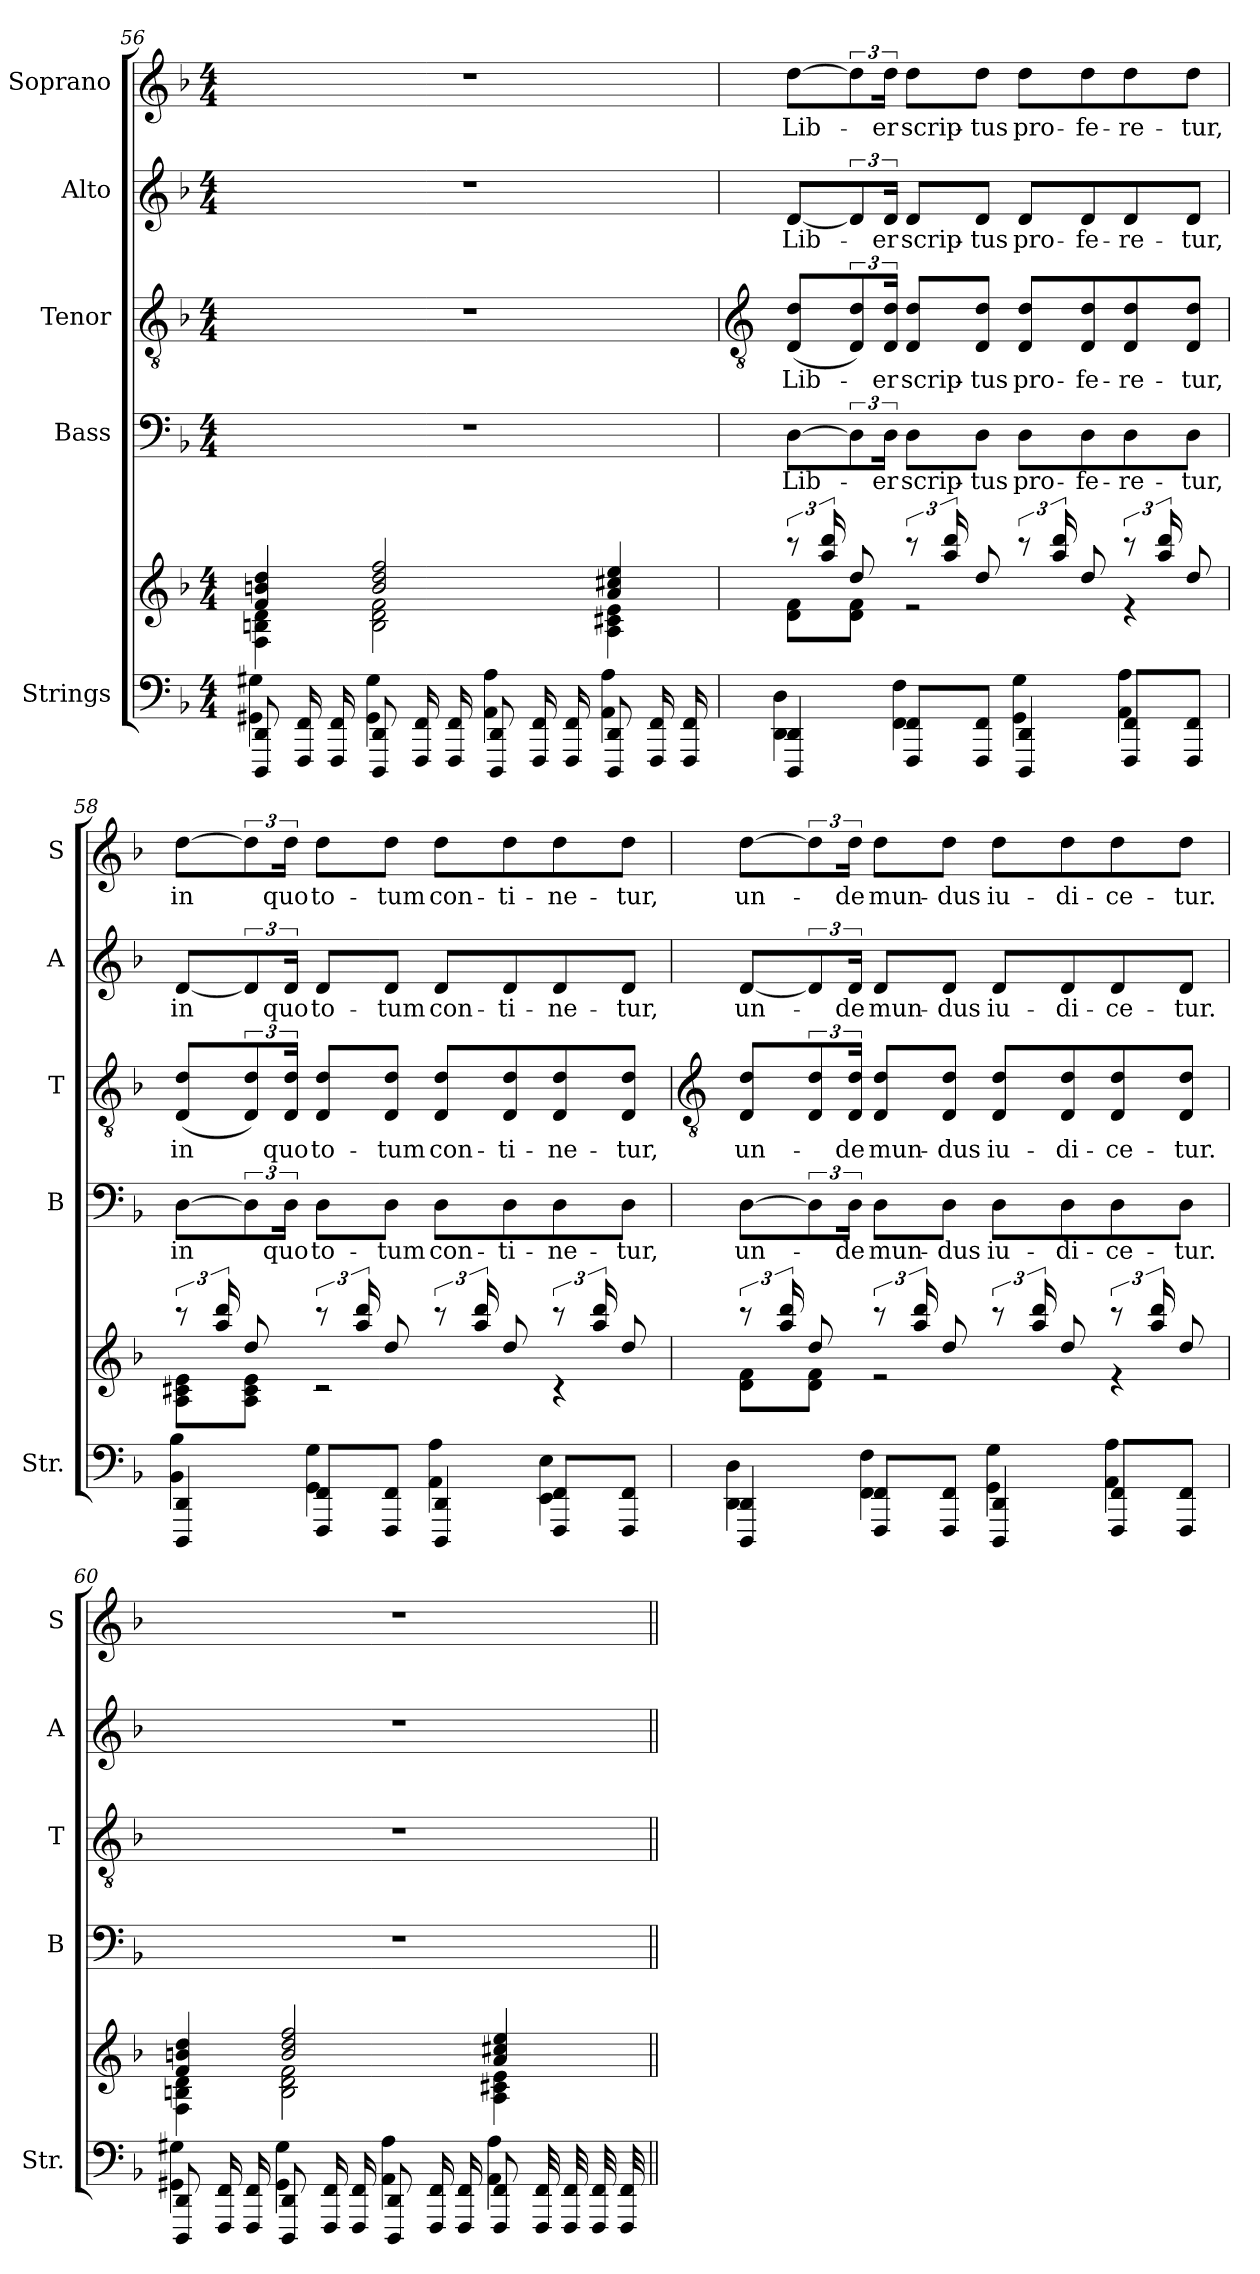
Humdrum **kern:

**kern	**kern	**kern	**text	**kern	**text	**kern	**text	**kern	**text
*part5	*part5	*part4	*part4	*part3	*part3	*part2	*part2	*part1	*part1
*staff6	*staff5	*staff4	*staff4	*staff3	*staff3	*staff2	*staff2	*staff1	*staff1
*I"Strings	*	*I"Bass	*	*I"Tenor	*	*I"Alto	*	*I"Soprano	*
*I'Str.	*	*I'B	*	*I'T	*	*I'A	*	*I'S	*
*clefF4	*clefG2	*clefF4	*	*clefGv2	*	*clefG2	*	*clefG2	*
*k[b-]	*k[b-]	*k[b-]	*	*k[b-]	*	*k[b-]	*	*k[b-]	*
*F:	*F:	*F:	*	*F:	*	*F:	*	*F:	*
*M4/4	*M4/4	*M4/4	*	*M4/4	*	*M4/4	*	*M4/4	*
=56	=56	=56	=56	=56	=56	=56	=56	=56	=56
*^	*^	*	*	*	*	*	*	*	*
8DDD/ 8DD/L	4GG#X\ 4G#X\	4f/ 4bn/ 4dd/	4F\ 4Bn\ 4d\	1r	.	1r	.	1r	.	1r	.
16FFF/ 16FF/L	.	.	.	.	.	.	.	.	.	.	.
16FFF/ 16FF/	.	.	.	.	.	.	.	.	.	.	.
8DDD/ 8DD/	4GG#\ 4G#\	2b/ 2dd/ 2ff/	2B\ 2d\ 2f\	.	.	.	.	.	.	.	.
16FFF/ 16FF/L	.	.	.	.	.	.	.	.	.	.	.
16FFF/ 16FF/JJ	.	.	.	.	.	.	.	.	.	.	.
8DDD/ 8DD/L	4AA\ 4A\	.	.	.	.	.	.	.	.	.	.
16FFF/ 16FF/L	.	.	.	.	.	.	.	.	.	.	.
16FFF/ 16FF/	.	.	.	.	.	.	.	.	.	.	.
8DDD/ 8DD/	4AA\ 4A\	4a/ 4cc#X/ 4ee/	4A\ 4c#X\ 4e\	.	.	.	.	.	.	.	.
16FFF/ 16FF/L	.	.	.	.	.	.	.	.	.	.	.
16FFF/ 16FF/JJ	.	.	.	.	.	.	.	.	.	.	.
!!LO:LB:g=z
=57	=57	=57	=57	=57	=57	=57	=57	=57	=57	=57	=57
*	*	*	*	*	*	*clefGv2	*	*	*	*	*
!	!	!	!	!	!LO:LY:b	!	!LO:LY:b	!	!LO:LY:b	!	!LO:LY:b
4DDD/ 4DD/	4DD\ 4D\	12r	8d\ 8f\L	[8DL	Lib-	(<8D 8dL	Lib-	[8dL	Lib-	[8ddL	Lib-
.	.	24aa/ 24ddd/LL	.	.	.	.	.	.	.	.	.
.	.	8dd/J	8d\ 8f\J	12D]	.	12D 12d)	.	12d]	.	12dd]	.
!	!	!	!	!	!LO:LY:b	!	!LO:LY:b	!	!LO:LY:b	!	!LO:LY:b
.	.	.	.	24DJ	-er	24D 24dJ	-er	24dJ	-er	24ddJ	-er
!	!	!	!	!	!LO:LY:b	!	!LO:LY:b	!	!LO:LY:b	!	!LO:LY:b
8FFF/ 8FF/L	4FF\ 4F\	12r	2r	8DL	scrip-	8D 8dL	scrip-	8dL	scrip-	8ddL	scrip-
.	.	24aa/ 24ddd/LL	.	.	.	.	.	.	.	.	.
!	!	!	!	!	!LO:LY:b	!	!LO:LY:b	!	!LO:LY:b	!	!LO:LY:b
8FFF/ 8FF/J	.	8dd/J	.	8DJ	-tus	8D 8dJ	-tus	8dJ	-tus	8ddJ	-tus
!	!	!	!	!	!LO:LY:b	!	!LO:LY:b	!	!LO:LY:b	!	!LO:LY:b
4DDD/ 4DD/	4GG\ 4G\	12r	.	8DL	pro-	8D 8dL	pro-	8dL	pro-	8ddL	pro-
.	.	24aa/ 24ddd/LL	.	.	.	.	.	.	.	.	.
!	!	!	!	!	!LO:LY:b	!	!LO:LY:b	!	!LO:LY:b	!	!LO:LY:b
.	.	8dd/J	.	8D	-fe-	8D 8d	-fe-	8d	-fe-	8dd	-fe-
!	!	!	!	!	!LO:LY:b	!	!LO:LY:b	!	!LO:LY:b	!	!LO:LY:b
8FFF/ 8FF/L	4AA\ 4A\	12r	4r	8D	-re-	8D 8d	-re-	8d	-re-	8dd	-re-
.	.	24aa/ 24ddd/LL	.	.	.	.	.	.	.	.	.
!	!	!	!	!	!LO:LY:b	!	!LO:LY:b	!	!LO:LY:b	!	!LO:LY:b
8FFF/ 8FF/J	.	8dd/J	.	8DJ	-tur,	8D 8dJ	-tur,	8dJ	-tur,	8ddJ	-tur,
=58	=58	=58	=58	=58	=58	=58	=58	=58	=58	=58	=58
!	!	!	!	!	!LO:LY:b	!	!LO:LY:b	!	!LO:LY:b	!	!LO:LY:b
4DDD/ 4DD/	4BB-\ 4B-\	12r	8A\ 8c#X\ 8e\L	[8DL	in	(<8D 8dL	in	[8dL	in	[8ddL	in
.	.	24aa/ 24ddd/LL	.	.	.	.	.	.	.	.	.
.	.	8dd/J	8A\ 8c#\ 8e\J	12D]	.	12D 12d)	.	12d]	.	12dd]	.
!	!	!	!	!	!LO:LY:b	!	!LO:LY:b	!	!LO:LY:b	!	!LO:LY:b
.	.	.	.	24DJ	quo	24D 24dJ	quo	24dJ	quo	24ddJ	quo
!	!	!	!	!	!LO:LY:b	!	!LO:LY:b	!	!LO:LY:b	!	!LO:LY:b
8FFF/ 8FF/L	4GG\ 4G\	12r	2r	8DL	to-	8D 8dL	to-	8dL	to-	8ddL	to-
.	.	24aa/ 24ddd/LL	.	.	.	.	.	.	.	.	.
!	!	!	!	!	!LO:LY:b	!	!LO:LY:b	!	!LO:LY:b	!	!LO:LY:b
8FFF/ 8FF/J	.	8dd/J	.	8DJ	-tum	8D 8dJ	-tum	8dJ	-tum	8ddJ	-tum
!	!	!	!	!	!LO:LY:b	!	!LO:LY:b	!	!LO:LY:b	!	!LO:LY:b
4DDD/ 4DD/	4AA\ 4A\	12r	.	8DL	con-	8D 8dL	con-	8dL	con-	8ddL	con-
.	.	24aa/ 24ddd/LL	.	.	.	.	.	.	.	.	.
!	!	!	!	!	!LO:LY:b	!	!LO:LY:b	!	!LO:LY:b	!	!LO:LY:b
.	.	8dd/J	.	8D	-ti-	8D 8d	-ti-	8d	-ti-	8dd	-ti-
!	!	!	!	!	!LO:LY:b	!	!LO:LY:b	!	!LO:LY:b	!	!LO:LY:b
8FFF/ 8FF/L	4EE\ 4E\	12r	4r	8D	-ne-	8D 8d	-ne-	8d	-ne-	8dd	-ne-
.	.	24aa/ 24ddd/LL	.	.	.	.	.	.	.	.	.
!	!	!	!	!	!LO:LY:b	!	!LO:LY:b	!	!LO:LY:b	!	!LO:LY:b
8FFF/ 8FF/J	.	8dd/J	.	8DJ	-tur,	8D 8dJ	-tur,	8dJ	-tur,	8ddJ	-tur,
!!LO:LB:g=z
=59	=59	=59	=59	=59	=59	=59	=59	=59	=59	=59	=59
*	*	*	*	*	*	*clefGv2	*	*	*	*	*
!	!	!	!	!	!LO:LY:b	!	!LO:LY:b	!	!LO:LY:b	!	!LO:LY:b
4DDD/ 4DD/	4DD\ 4D\	12r	8d\ 8f\L	[8DL	un-	8D 8dL	un-	[8dL	un-	[8ddL	un-
.	.	24aa/ 24ddd/LL	.	.	.	.	.	.	.	.	.
.	.	8dd/J	8d\ 8f\J	12D]	.	12D 12d	.	12d]	.	12dd]	.
!	!	!	!	!	!LO:LY:b	!	!LO:LY:b	!	!LO:LY:b	!	!LO:LY:b
.	.	.	.	24DJ	-de	24D 24dJ	-de	24dJ	-de	24ddJ	-de
!	!	!	!	!	!LO:LY:b	!	!LO:LY:b	!	!LO:LY:b	!	!LO:LY:b
8FFF/ 8FF/L	4FF\ 4F\	12r	2r	8DL	mun-	8D 8dL	mun-	8dL	mun-	8ddL	mun-
.	.	24aa/ 24ddd/LL	.	.	.	.	.	.	.	.	.
!	!	!	!	!	!LO:LY:b	!	!LO:LY:b	!	!LO:LY:b	!	!LO:LY:b
8FFF/ 8FF/J	.	8dd/J	.	8DJ	-dus	8D 8dJ	-dus	8dJ	-dus	8ddJ	-dus
!	!	!	!	!	!LO:LY:b	!	!LO:LY:b	!	!LO:LY:b	!	!LO:LY:b
4DDD/ 4DD/	4GG\ 4G\	12r	.	8DL	iu-	8D 8dL	iu-	8dL	iu-	8ddL	iu-
.	.	24aa/ 24ddd/LL	.	.	.	.	.	.	.	.	.
!	!	!	!	!	!LO:LY:b	!	!LO:LY:b	!	!LO:LY:b	!	!LO:LY:b
.	.	8dd/J	.	8D	-di-	8D 8d	-di-	8d	-di-	8dd	-di-
!	!	!	!	!	!LO:LY:b	!	!LO:LY:b	!	!LO:LY:b	!	!LO:LY:b
8FFF/ 8FF/L	4AA\ 4A\	12r	4r	8D	-ce-	8D 8d	-ce-	8d	-ce-	8dd	-ce-
.	.	24aa/ 24ddd/LL	.	.	.	.	.	.	.	.	.
!	!	!	!	!	!LO:LY:b	!	!LO:LY:b	!	!LO:LY:b	!	!LO:LY:b
8FFF/ 8FF/J	.	8dd/J	.	8DJ	-tur.	8D 8dJ	-tur.	8dJ	-tur.	8ddJ	-tur.
=60	=60	=60	=60	=60	=60	=60	=60	=60	=60	=60	=60
8DDD/ 8DD/L	4GG#X\ 4G#X\	4f/ 4bn/ 4dd/	4F\ 4Bn\ 4d\	1r	.	1r	.	1r	.	1r	.
16FFF/ 16FF/L	.	.	.	.	.	.	.	.	.	.	.
16FFF/ 16FF/	.	.	.	.	.	.	.	.	.	.	.
8DDD/ 8DD/	4GG#\ 4G#\	2b/ 2dd/ 2ff/	2B\ 2d\ 2f\	.	.	.	.	.	.	.	.
16FFF/ 16FF/L	.	.	.	.	.	.	.	.	.	.	.
16FFF/ 16FF/JJ	.	.	.	.	.	.	.	.	.	.	.
8DDD/ 8DD/L	4AA\ 4A\	.	.	.	.	.	.	.	.	.	.
16FFF/ 16FF/L	.	.	.	.	.	.	.	.	.	.	.
16FFF/ 16FF/	.	.	.	.	.	.	.	.	.	.	.
8FFF/ 8FF/	4AA\ 4A\	4a/ 4cc#X/ 4ee/	4A\ 4c#X\ 4e\	.	.	.	.	.	.	.	.
32FFF/ 32FF/LL	.	.	.	.	.	.	.	.	.	.	.
32FFF/ 32FF/	.	.	.	.	.	.	.	.	.	.	.
32FFF/ 32FF/	.	.	.	.	.	.	.	.	.	.	.
32FFF/ 32FF/JJJ	.	.	.	.	.	.	.	.	.	.	.
*v	*v	*	*	*	*	*	*	*	*	*	*
*	*v	*v	*	*	*	*	*	*	*	*
=||	=||	=||	=||	=||	=||	=||	=||	=||	=||
*-	*-	*-	*-	*-	*-	*-	*-	*-	*-
